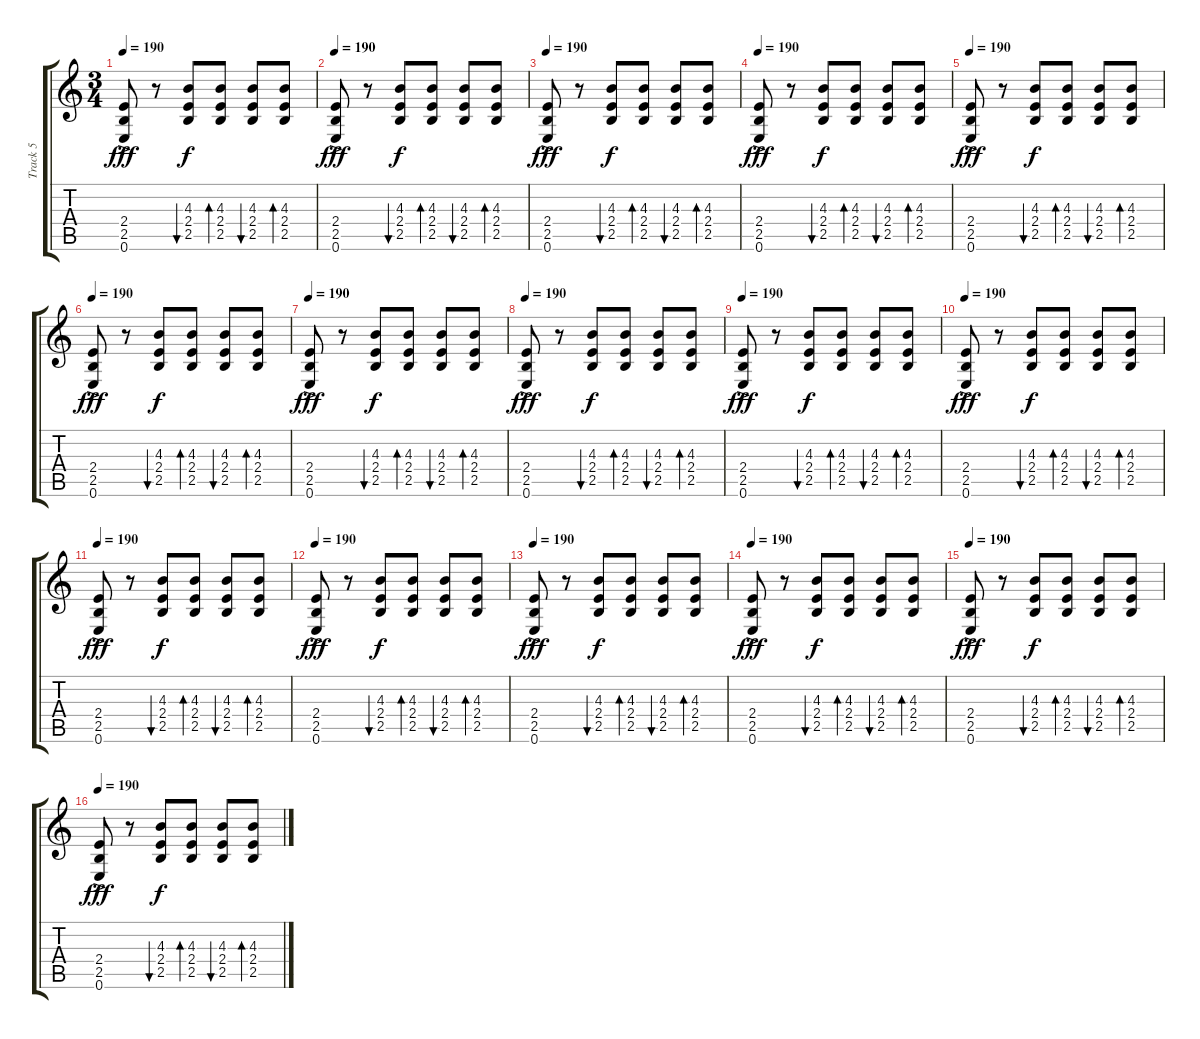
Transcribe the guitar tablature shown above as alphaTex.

\track ("Track 5" "Track 5") {instrument overdrivenguitar}
\staff {score tabs}
\tuning (E4 B3 G3 D3 A2 E2) {hide}
\ts (3 4)
\tempo 190
\clef g2
\ks c
(2.4 2.5{ac} 0.6).8{dy fff} r.8 (4.3 2.4 2.5).8{bu 240 dy f} (4.3 2.4 2.5).8{bd 240} (4.3 2.4 2.5).8{bu 240} (4.3 2.4 2.5).8{bd 240} |
\tempo 190
(2.4 2.5{ac} 0.6).8{dy fff volume 7} r.8 (4.3 2.4 2.5).8{bu 240 dy f} (4.3 2.4 2.5).8{bd 240} (4.3 2.4 2.5).8{bu 240} (4.3 2.4 2.5).8{bd 240} |
\tempo 190
(2.4 2.5{ac} 0.6).8{dy fff volume 7} r.8 (4.3 2.4 2.5).8{bu 240 dy f} (4.3 2.4 2.5).8{bd 240} (4.3 2.4 2.5).8{bu 240} (4.3 2.4 2.5).8{bd 240} |
\tempo 190
(2.4 2.5{ac} 0.6).8{dy fff volume 7} r.8 (4.3 2.4 2.5).8{bu 240 dy f} (4.3 2.4 2.5).8{bd 240} (4.3 2.4 2.5).8{bu 240} (4.3 2.4 2.5).8{bd 240} |
\tempo 190
(2.4 2.5{ac} 0.6).8{dy fff volume 7} r.8 (4.3 2.4 2.5).8{bu 240 dy f} (4.3 2.4 2.5).8{bd 240} (4.3 2.4 2.5).8{bu 240} (4.3 2.4 2.5).8{bd 240} |
\tempo 190
(2.4 2.5{ac} 0.6).8{dy fff volume 7} r.8 (4.3 2.4 2.5).8{bu 240 dy f} (4.3 2.4 2.5).8{bd 240} (4.3 2.4 2.5).8{bu 240} (4.3 2.4 2.5).8{bd 240} |
\tempo 190
(2.4 2.5{ac} 0.6).8{dy fff volume 7} r.8 (4.3 2.4 2.5).8{bu 240 dy f} (4.3 2.4 2.5).8{bd 240} (4.3 2.4 2.5).8{bu 240} (4.3 2.4 2.5).8{bd 240} |
\tempo 190
(2.4 2.5{ac} 0.6).8{dy fff volume 7} r.8 (4.3 2.4 2.5).8{bu 240 dy f} (4.3 2.4 2.5).8{bd 240} (4.3 2.4 2.5).8{bu 240} (4.3 2.4 2.5).8{bd 240} |
\tempo 190
(2.4 2.5{ac} 0.6).8{dy fff volume 7} r.8 (4.3 2.4 2.5).8{bu 240 dy f} (4.3 2.4 2.5).8{bd 240} (4.3 2.4 2.5).8{bu 240} (4.3 2.4 2.5).8{bd 240} |
\tempo 190
(2.4 2.5{ac} 0.6).8{dy fff volume 7} r.8 (4.3 2.4 2.5).8{bu 240 dy f} (4.3 2.4 2.5).8{bd 240} (4.3 2.4 2.5).8{bu 240} (4.3 2.4 2.5).8{bd 240} |
\tempo 190
(2.4 2.5{ac} 0.6).8{dy fff volume 7} r.8 (4.3 2.4 2.5).8{bu 240 dy f} (4.3 2.4 2.5).8{bd 240} (4.3 2.4 2.5).8{bu 240} (4.3 2.4 2.5).8{bd 240} |
\tempo 190
(2.4 2.5{ac} 0.6).8{dy fff volume 7} r.8 (4.3 2.4 2.5).8{bu 240 dy f} (4.3 2.4 2.5).8{bd 240} (4.3 2.4 2.5).8{bu 240} (4.3 2.4 2.5).8{bd 240} |
\tempo 190
(2.4 2.5{ac} 0.6).8{dy fff volume 7} r.8 (4.3 2.4 2.5).8{bu 240 dy f} (4.3 2.4 2.5).8{bd 240} (4.3 2.4 2.5).8{bu 240} (4.3 2.4 2.5).8{bd 240} |
\tempo 190
(2.4 2.5{ac} 0.6).8{dy fff volume 7} r.8 (4.3 2.4 2.5).8{bu 240 dy f} (4.3 2.4 2.5).8{bd 240} (4.3 2.4 2.5).8{bu 240} (4.3 2.4 2.5).8{bd 240} |
\tempo 190
(2.4 2.5{ac} 0.6).8{dy fff volume 7} r.8 (4.3 2.4 2.5).8{bu 240 dy f} (4.3 2.4 2.5).8{bd 240} (4.3 2.4 2.5).8{bu 240} (4.3 2.4 2.5).8{bd 240} |
\tempo 190
(2.4 2.5{ac} 0.6).8{dy fff volume 7} r.8 (4.3 2.4 2.5).8{bu 240 dy f} (4.3 2.4 2.5).8{bd 240} (4.3 2.4 2.5).8{bu 240} (4.3 2.4 2.5).8{bd 240}
